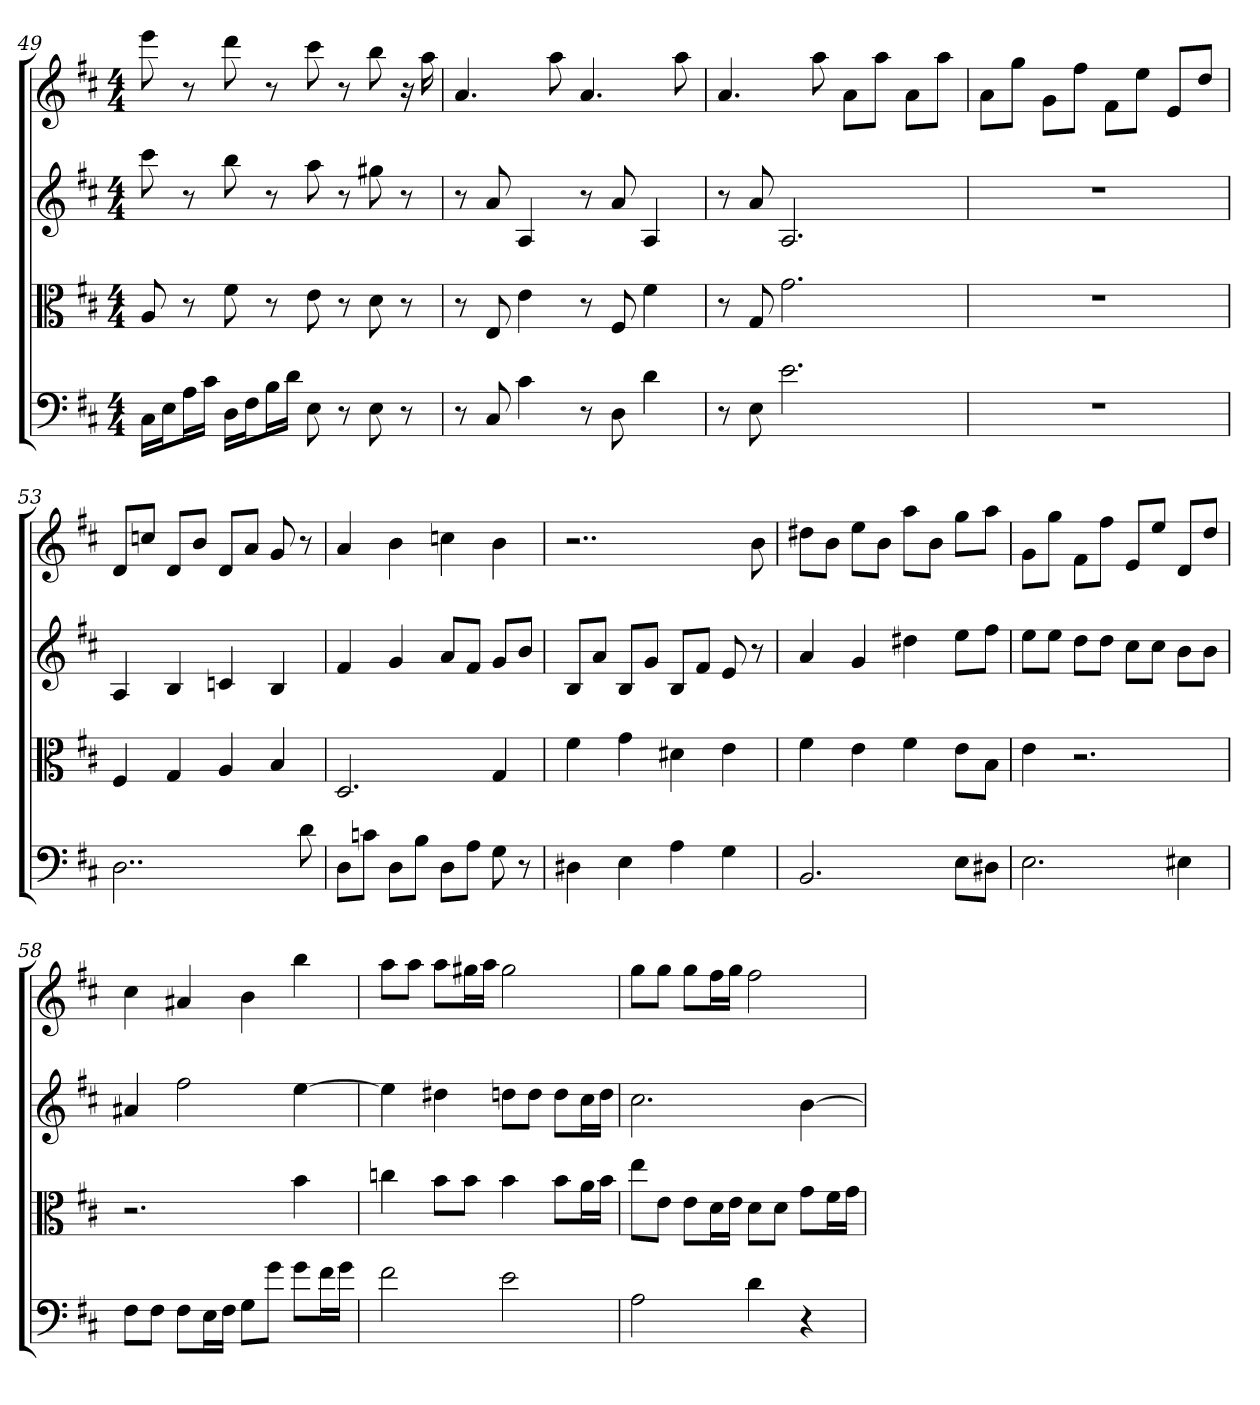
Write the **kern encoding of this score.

**kern	**kern	**kern	**kern
*part4	*part3	*part2	*part1
*staff4	*staff3	*staff2	*staff1
*clefF4	*clefC3	*	*
*k[f#c#]	*k[f#c#]	*k[f#c#]	*k[f#c#]
*D:	*D:	*D:	*D:
*M4/4	*M4/4	*M4/4	*M4/4
=49	=49	=49	=49
16C#\LL	8A	8ccc#	8eee
16E\J	.	.	.
16A\L	8r	8r	8r
16c#\JJ	.	.	.
16D\LL	8f#	8bb	8ddd
16F#\J	.	.	.
16B\L	8r	8r	8r
16d\JJ	.	.	.
8E	8e	8aa	8ccc#
8r	8r	8r	8r
8E	8d	8gg#X	8bb
8r	8r	8r	16r
.	.	.	16aa
=50	=50	=50	=50
8r	8r	8r	4.a
8C#	8E	8a	.
4c#	4e	4A	.
.	.	.	8aa
8r	8r	8r	4.a
8D	8F#	8a	.
4d	4f#	4A	.
.	.	.	8aa
=51	=51	=51	=51
8r	8r	8r	4.a
8E	8G	8a	.
2.e	2.g	2.A	.
.	.	.	8aa
.	.	.	8aL
.	.	.	8aaJ
.	.	.	8aL
.	.	.	8aaJ
=52	=52	=52	=52
1r	1r	1r	8aL
.	.	.	8ggJ
.	.	.	8gL
.	.	.	8ff#J
.	.	.	8f#L
.	.	.	8eeJ
.	.	.	8eL
.	.	.	8ddJ
=53	=53	=53	=53
2..D	4F#	4A	8dL
.	.	.	8ccnJ
.	4G	4B	8dL
.	.	.	8bJ
.	4A	4cn	8dL
.	.	.	8aJ
.	4B	4B	8g
8d	.	.	8r
=54	=54	=54	=54
8D\L	2.D	4f#	4a
8cn\J	.	.	.
8D\L	.	4g	4b
8B\J	.	.	.
8D\L	.	8aL	4ccn
8A\J	.	8f#J	.
8G	4G	8gL	4b
8r	.	8bJ	.
=55	=55	=55	=55
4D#X	4f#	8BL	2..r
.	.	8aJ	.
4E	4g	8BL	.
.	.	8gJ	.
4A	4d#X	8BL	.
.	.	8f#J	.
4G	4e	8e	.
.	.	8r	8b
=56	=56	=56	=56
2.BB	4f#	4a	8dd#XL
.	.	.	8bJ
.	4e	4g	8eeL
.	.	.	8bJ
.	4f#	4dd#X	8aaL
.	.	.	8bJ
8E\L	8e\L	8eeL	8ggL
8D#X\J	8B\J	8ff#J	8aaJ
=57	=57	=57	=57
2.E	4e	8eeL	8gL
.	.	8eeJ	8ggJ
.	2.r	8ddL	8f#L
.	.	8ddJ	8ff#J
.	.	8cc#L	8eL
.	.	8cc#J	8eeJ
4E#X	.	8bL	8dL
.	.	8bJ	8ddJ
=58	=58	=58	=58
8F#\L	2.r	4a#X	4cc#
8F#\J	.	.	.
8F#\L	.	2ff#	4a#X
16E\L	.	.	.
16F#\JJ	.	.	.
8G\L	.	.	4b
8g\J	.	.	.
8g\L	4b	[4ee	4bb
16f#\L	.	.	.
16g\JJ	.	.	.
=59	=59	=59	=59
2f#	4ccn	4ee]	8aaL
.	.	.	8aaJ
.	8b\L	4dd#X	8aaL
.	8b\J	.	16gg#XL
.	.	.	16aaJJ
2e	4b	8ddnL	2gg#
.	.	8ddJ	.
.	8b\L	8ddL	.
.	16a\L	16cc#L	.
.	16b\JJ	16ddJJ	.
=60	=60	=60	=60
2A	8ee\L	2.cc#	8ggL
.	8e\J	.	8ggJ
.	8e\L	.	8ggL
.	16d\L	.	16ff#L
.	16e\JJ	.	16ggJJ
4d	8d\L	.	2ff#
.	8d\J	.	.
4r	8g\L	[4b	.
.	16f#\L	.	.
.	16g\JJ	.	.
=	=	=	=
*-	*-	*-	*-
